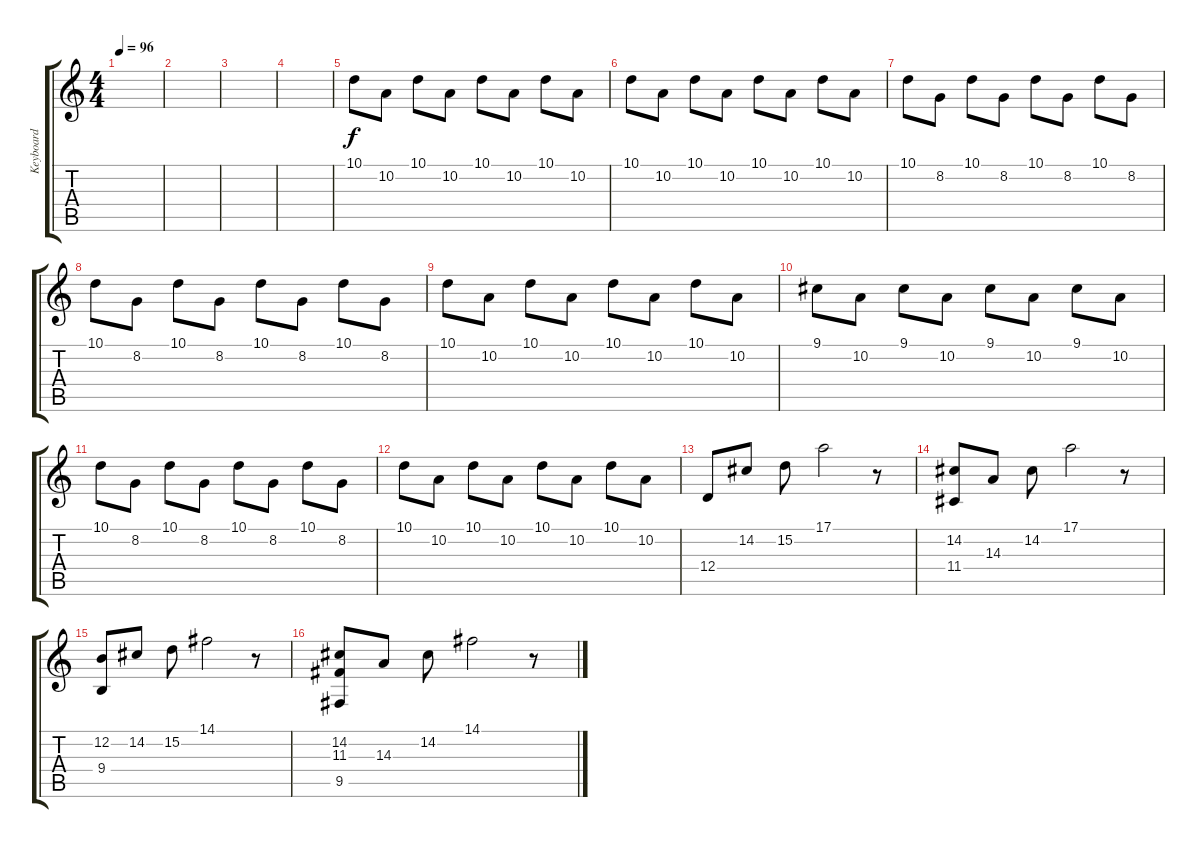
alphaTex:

\track ("Keyboard" "Keyboard") {instrument electricgrandpiano}
\staff {score tabs}
\tuning (E4 B3 G3 D3 A2 E2) {hide}
\ts (4 4)
\tempo 96
\clef g2
\ks c
|
|
|
|
10.1.8 10.2.8 10.1.8 10.2.8 10.1.8 10.2.8 10.1.8 10.2.8 |
10.1.8 10.2.8 10.1.8 10.2.8 10.1.8 10.2.8 10.1.8 10.2.8 |
10.1.8 8.2.8 10.1.8 8.2.8 10.1.8 8.2.8 10.1.8 8.2.8 |
10.1.8 8.2.8 10.1.8 8.2.8 10.1.8 8.2.8 10.1.8 8.2.8 |
10.1.8 10.2.8 10.1.8 10.2.8 10.1.8 10.2.8 10.1.8 10.2.8 |
9.1.8 10.2.8 9.1.8 10.2.8 9.1.8 10.2.8 9.1.8 10.2.8 |
10.1.8 8.2.8 10.1.8 8.2.8 10.1.8 8.2.8 10.1.8 8.2.8 |
10.1.8 10.2.8 10.1.8 10.2.8 10.1.8 10.2.8 10.1.8 10.2.8 |
12.4.8 14.2.8 15.2.8 17.1.2 r.8 |
(14.2 11.4).8 14.3.8 14.2.8 17.1.2 r.8 |
(12.2 9.4).8 14.2.8 15.2.8 14.1.2 r.8 |
(14.2 11.3 9.5).8 14.3.8 14.2.8 14.1.2 r.8
